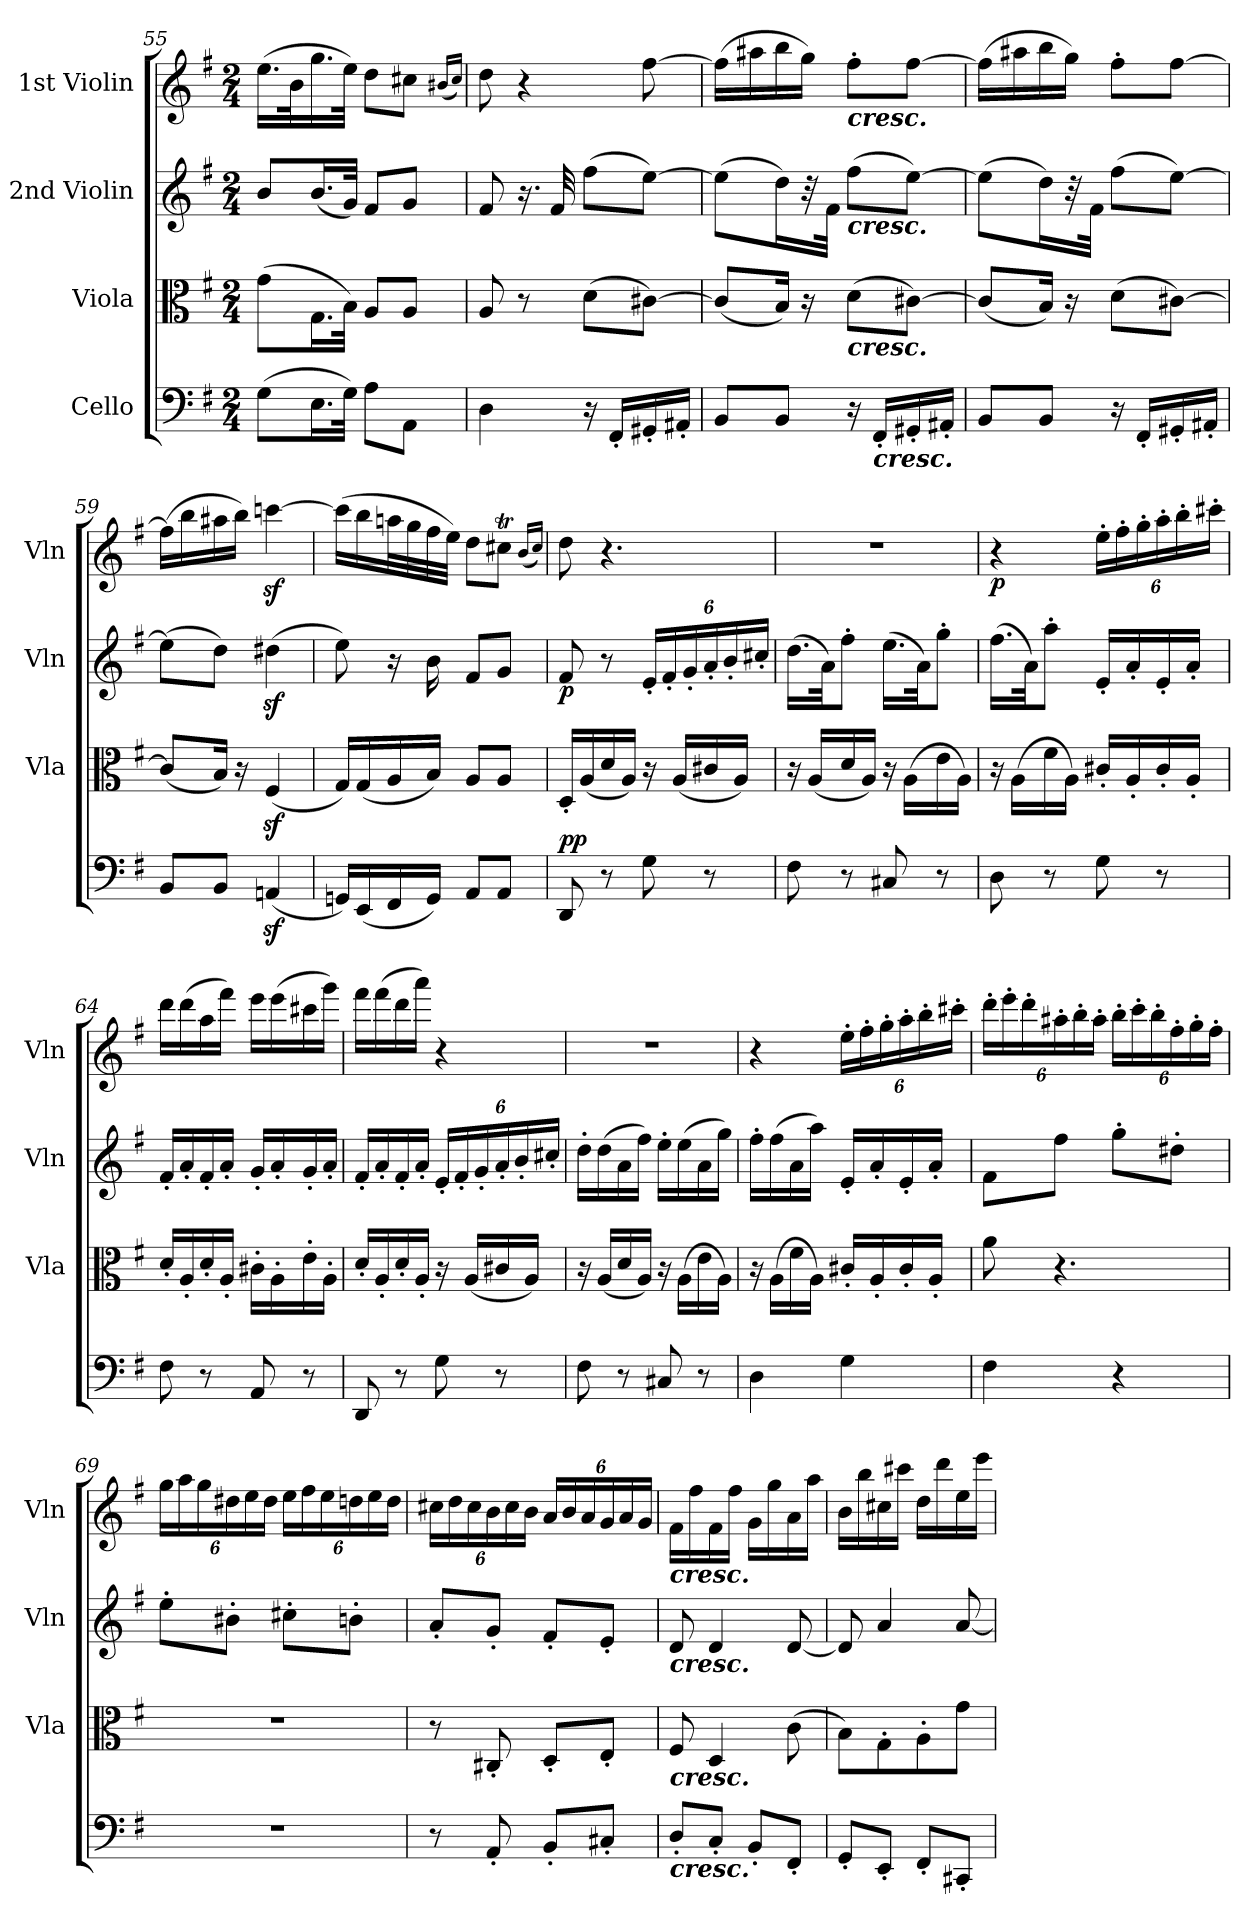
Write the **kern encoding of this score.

**kern	**dynam	**kern	**kern	**dynam	**kern	**dynam
*part4	*part4	*part3	*part2	*part2	*part1	*part1
*staff4	*staff4	*staff3	*staff2	*staff2	*staff1	*staff1
*I"Cello	*	*I"Viola	*I"2nd Violin	*	*I"1st Violin	*
*	*	*I'Vla	*I'Vln	*	*I'Vln	*
*clefF4	*	*clefC3	*clefG2	*	*clefG2	*
*k[f#]	*	*k[f#]	*k[f#]	*	*k[f#]	*
*G:	*	*G:	*G:	*	*G:	*
*M2/4	*	*M2/4	*M2/4	*	*M2/4	*
=55	=55	=55	=55	=55	=55	=55
(8GL	.	(8gL	8bL	.	(16.eeLL	.
.	.	.	.	.	32bK	.
16.EL	.	16.GL	(16.bL	.	16.gg	.
32GJJk)	.	32BJJk)	32gJJk)	.	32eeJJk)	.
8AL	.	8AL	8f#L	.	8ddL	.
8AAJ	.	8AJ	8gJ	.	8cc#XJ	.
.	.	.	.	.	(16qqb#X/LL	.
.	.	.	.	.	16qqcc#/JJ)	.
=56	=56	=56	=56	=56	=56	=56
4D	.	8A	8f#	.	8dd	.
.	.	8r	16.r	.	4r	.
.	.	.	32f#	.	.	.
16r	.	(8dL	(8ff#L	.	.	.
16FF#'LL	.	.	.	.	.	.
16GG#X'	.	[8c#XJ)	[8eeJ)	.	[8ff#	.
16AA#X'JJ	.	.	.	.	.	.
=57	=57	=57	=57	=57	=57	=57
8BBL	.	(8c#L]	(8eeL]	.	(16ff#LL]	.
.	.	.	.	.	16aa#X	.
8BBJ	.	16BJk)	16ddL)	.	16bb	.
.	.	16r	32r	.	16ggJJ)	.
.	.	.	32f#JJk	.	.	.
!	!	!	!	!	!LO:TX:b:Bi:t=cresc.	!
!	!	!	!LO:TX:b:Bi:t=cresc.	!	!	!
!	!	!LO:TX:b:Bi:t=cresc.	!	!	!	!
16r	.	(8dL	(8ff#L	.	8ff#'L	.
!LO:TX:b:Bi:t=cresc.	!	!	!	!	!	!
16FF#'LL	.	.	.	.	.	.
16GG#X'	.	[8c#XJ)	[8eeJ)	.	[8ff#J	.
16AA#X'JJ	.	.	.	.	.	.
=58	=58	=58	=58	=58	=58	=58
8BBL	.	(8c#L]	(8eeL]	.	(16ff#LL]	.
.	.	.	.	.	16aa#X	.
8BBJ	.	16BJk)	16ddL)	.	16bb	.
.	.	16r	32r	.	16ggJJ)	.
.	.	.	32f#JJk	.	.	.
16r	.	(8dL	(8ff#L	.	8ff#'L	.
16FF#'LL	.	.	.	.	.	.
16GG#X'	.	[8c#XJ)	[8eeJ)	.	[8ff#J	.
16AA#X'JJ	.	.	.	.	.	.
=59	=59	=59	=59	=59	=59	=59
8BBL	.	(8c#L]	(8eeL]	.	(16ff#LL]	.
.	.	.	.	.	16bb	.
8BBJ	.	16BJk)	8ddJ)	.	16aa#X	.
.	.	16r	.	.	16bbJJ)	.
(4AAnz	.	(4F#z	(4dd#Xz	.	[4cccnz	.
=60	=60	=60	=60	=60	=60	=60
16GGnLL)	.	16GLL)	8ee)	.	(16cccLL]	.
(16EE	.	(16G	.	.	16bb	.
16FF#	.	16A	16r	.	32aanL	.
.	.	.	.	.	32gg	.
16GGJJ)	.	16BJJ)	16b	.	32ff#	.
.	.	.	.	.	32eeJJJ)	.
8AAL	.	8AL	8f#L	.	8ddL	.
8AAJ	.	8AJ	8gJ	.	8cc#XtJ	.
.	.	.	.	.	(16qqb/LL	.
.	.	.	.	.	16qqcc#/JJ)	.
=61	=61	=61	=61	=61	=61	=61
!	!LO:DY:a	!	!	!	!	!
8DD	pp	16D'LL	8f#	p	8dd	.
.	.	(16A	.	.	.	.
8r	.	16d	8r	.	4.r	.
.	.	16AJJ)	.	.	.	.
8G	.	16r	24e'LL	.	.	.
.	.	.	24f#'	.	.	.
.	.	(16ALL	.	.	.	.
.	.	.	24g'	.	.	.
8r	.	16c#X	24a'	.	.	.
.	.	.	24b'	.	.	.
.	.	16AJJ)	.	.	.	.
.	.	.	24cc#X'JJ	.	.	.
=62	=62	=62	=62	=62	=62	=62
8F#	.	16r	(16.ddLL	.	2r	.
.	.	(16ALL	.	.	.	.
.	.	.	32aJK)	.	.	.
8r	.	16d	8ff#'J	.	.	.
.	.	16AJJ)	.	.	.	.
8C#X	.	16r	(16.eeLL	.	.	.
.	.	(16ALL	.	.	.	.
.	.	.	32aJK)	.	.	.
8r	.	16e	8gg'J	.	.	.
.	.	16AJJ)	.	.	.	.
=63	=63	=63	=63	=63	=63	=63
8D	.	16r	(16.ff#LL	.	4r	p
.	.	(16ALL	.	.	.	.
.	.	.	32aJK)	.	.	.
8r	.	16f#	8aa'J	.	.	.
.	.	16AJJ)	.	.	.	.
8G	.	16c#X'LL	16e'LL	.	24ee'LL	.
.	.	.	.	.	24ff#'	.
.	.	16A'	16a'	.	.	.
.	.	.	.	.	24gg'	.
8r	.	16c#'	16e'	.	24aa'	.
.	.	.	.	.	24bb'	.
.	.	16A'JJ	16a'JJ	.	.	.
.	.	.	.	.	24ccc#X'JJ	.
=64	=64	=64	=64	=64	=64	=64
8F#	.	16d'LL	16f#'LL	.	16dddLL	.
.	.	16A'	16a'	.	(16ddd	.
8r	.	16d'	16f#'	.	16aa	.
.	.	16A'JJ	16a'JJ	.	16fff#JJ)	.
8AA	.	16c#X'LL	16g'LL	.	16eeeLL	.
.	.	16A'	16a'	.	(16eee	.
8r	.	16e'	16g'	.	16ccc#X	.
.	.	16A'JJ	16a'JJ	.	16gggJJ)	.
=65	=65	=65	=65	=65	=65	=65
8DD	.	16d'LL	16f#'LL	.	16fff#LL	.
.	.	16A'	16a'	.	(16fff#	.
8r	.	16d'	16f#'	.	16ddd	.
.	.	16A'JJ	16a'JJ	.	16aaaJJ)	.
8G	.	16r	24e'LL	.	4r	.
.	.	.	24f#'	.	.	.
.	.	(16ALL	.	.	.	.
.	.	.	24g'	.	.	.
8r	.	16c#X	24a'	.	.	.
.	.	.	24b'	.	.	.
.	.	16AJJ)	.	.	.	.
.	.	.	24cc#X'JJ	.	.	.
=66	=66	=66	=66	=66	=66	=66
8F#	.	16r	16dd'LL	.	2r	.
.	.	(16ALL	(16dd	.	.	.
8r	.	16d	16a	.	.	.
.	.	16AJJ)	16ff#JJ)	.	.	.
8C#X	.	16r	16ee'LL	.	.	.
.	.	(16ALL	(16ee	.	.	.
8r	.	16e	16a	.	.	.
.	.	16AJJ)	16ggJJ)	.	.	.
=67	=67	=67	=67	=67	=67	=67
4D	.	16r	16ff#'LL	.	4r	.
.	.	(16ALL	(16ff#	.	.	.
.	.	16f#	16a	.	.	.
.	.	16AJJ)	16aaJJ)	.	.	.
4G	.	16c#X'LL	16e'LL	.	24ee'LL	.
.	.	.	.	.	24ff#'	.
.	.	16A'	16a'	.	.	.
.	.	.	.	.	24gg'	.
.	.	16c#'	16e'	.	24aa'	.
.	.	.	.	.	24bb'	.
.	.	16A'JJ	16a'JJ	.	.	.
.	.	.	.	.	24ccc#X'JJ	.
=68	=68	=68	=68	=68	=68	=68
4F#	.	8a	8f#L	.	24ddd'LL	.
.	.	.	.	.	24eee'	.
.	.	.	.	.	24ddd'	.
.	.	4.r	8ff#J	.	24aa#X'	.
.	.	.	.	.	24bb'	.
.	.	.	.	.	24aa#'JJ	.
4r	.	.	8gg'L	.	24bb'LL	.
.	.	.	.	.	24ccc'	.
.	.	.	.	.	24bb'	.
.	.	.	8dd#X'J	.	24ff#'	.
.	.	.	.	.	24gg'	.
.	.	.	.	.	24ff#'JJ	.
=69	=69	=69	=69	=69	=69	=69
2r	.	2r	8ee'L	.	24ggLL	.
.	.	.	.	.	24aa	.
.	.	.	.	.	24gg	.
.	.	.	8b#X'J	.	24dd#X	.
.	.	.	.	.	24ee	.
.	.	.	.	.	24dd#JJ	.
.	.	.	8cc#X'L	.	24eeLL	.
.	.	.	.	.	24ff#	.
.	.	.	.	.	24ee	.
.	.	.	8bn'J	.	24ddn	.
.	.	.	.	.	24ee	.
.	.	.	.	.	24ddJJ	.
=70	=70	=70	=70	=70	=70	=70
8r	.	8r	8a'L	.	24cc#XLL	.
.	.	.	.	.	24dd	.
.	.	.	.	.	24cc#	.
8AA'	.	8C#X'	8g'J	.	24b	.
.	.	.	.	.	24cc#	.
.	.	.	.	.	24bJJ	.
8BB'L	.	8D'L	8f#'L	.	24aLL	.
.	.	.	.	.	24b	.
.	.	.	.	.	24a	.
8C#X'J	.	8E'J	8e'J	.	24g	.
.	.	.	.	.	24a	.
.	.	.	.	.	24gJJ	.
=71	=71	=71	=71	=71	=71	=71
!	!	!	!	!	!LO:TX:b:Bi:t=cresc.	!
!	!	!	!LO:TX:b:Bi:t=cresc.	!	!	!
!	!	!LO:TX:b:Bi:t=cresc.	!	!	!	!
!LO:TX:b:Bi:t=cresc.	!	!	!	!	!	!
8D'L	.	8F#	8d	.	16f#LL	.
.	.	.	.	.	16ff#	.
8C'J	.	4D	4d	.	16f#	.
.	.	.	.	.	16ff#JJ	.
8BB'L	.	.	.	.	16gLL	.
.	.	.	.	.	16gg	.
8FF#'J	.	(8c	[8d	.	16a	.
.	.	.	.	.	16aaJJ	.
=72	=72	=72	=72	=72	=72	=72
8GG'L	.	8BL)	8d]	.	16bLL	.
.	.	.	.	.	16bb	.
8EE'J	.	8G'	4a	.	16cc#X	.
.	.	.	.	.	16ccc#XJJ	.
8FF#'L	.	8A'	.	.	16ddLL	.
.	.	.	.	.	16ddd	.
8CC#X'J	.	8gJ	[8a	.	16ee	.
.	.	.	.	.	16eeeJJ	.
=	=	=	=	=	=	=
*-	*-	*-	*-	*-	*-	*-
